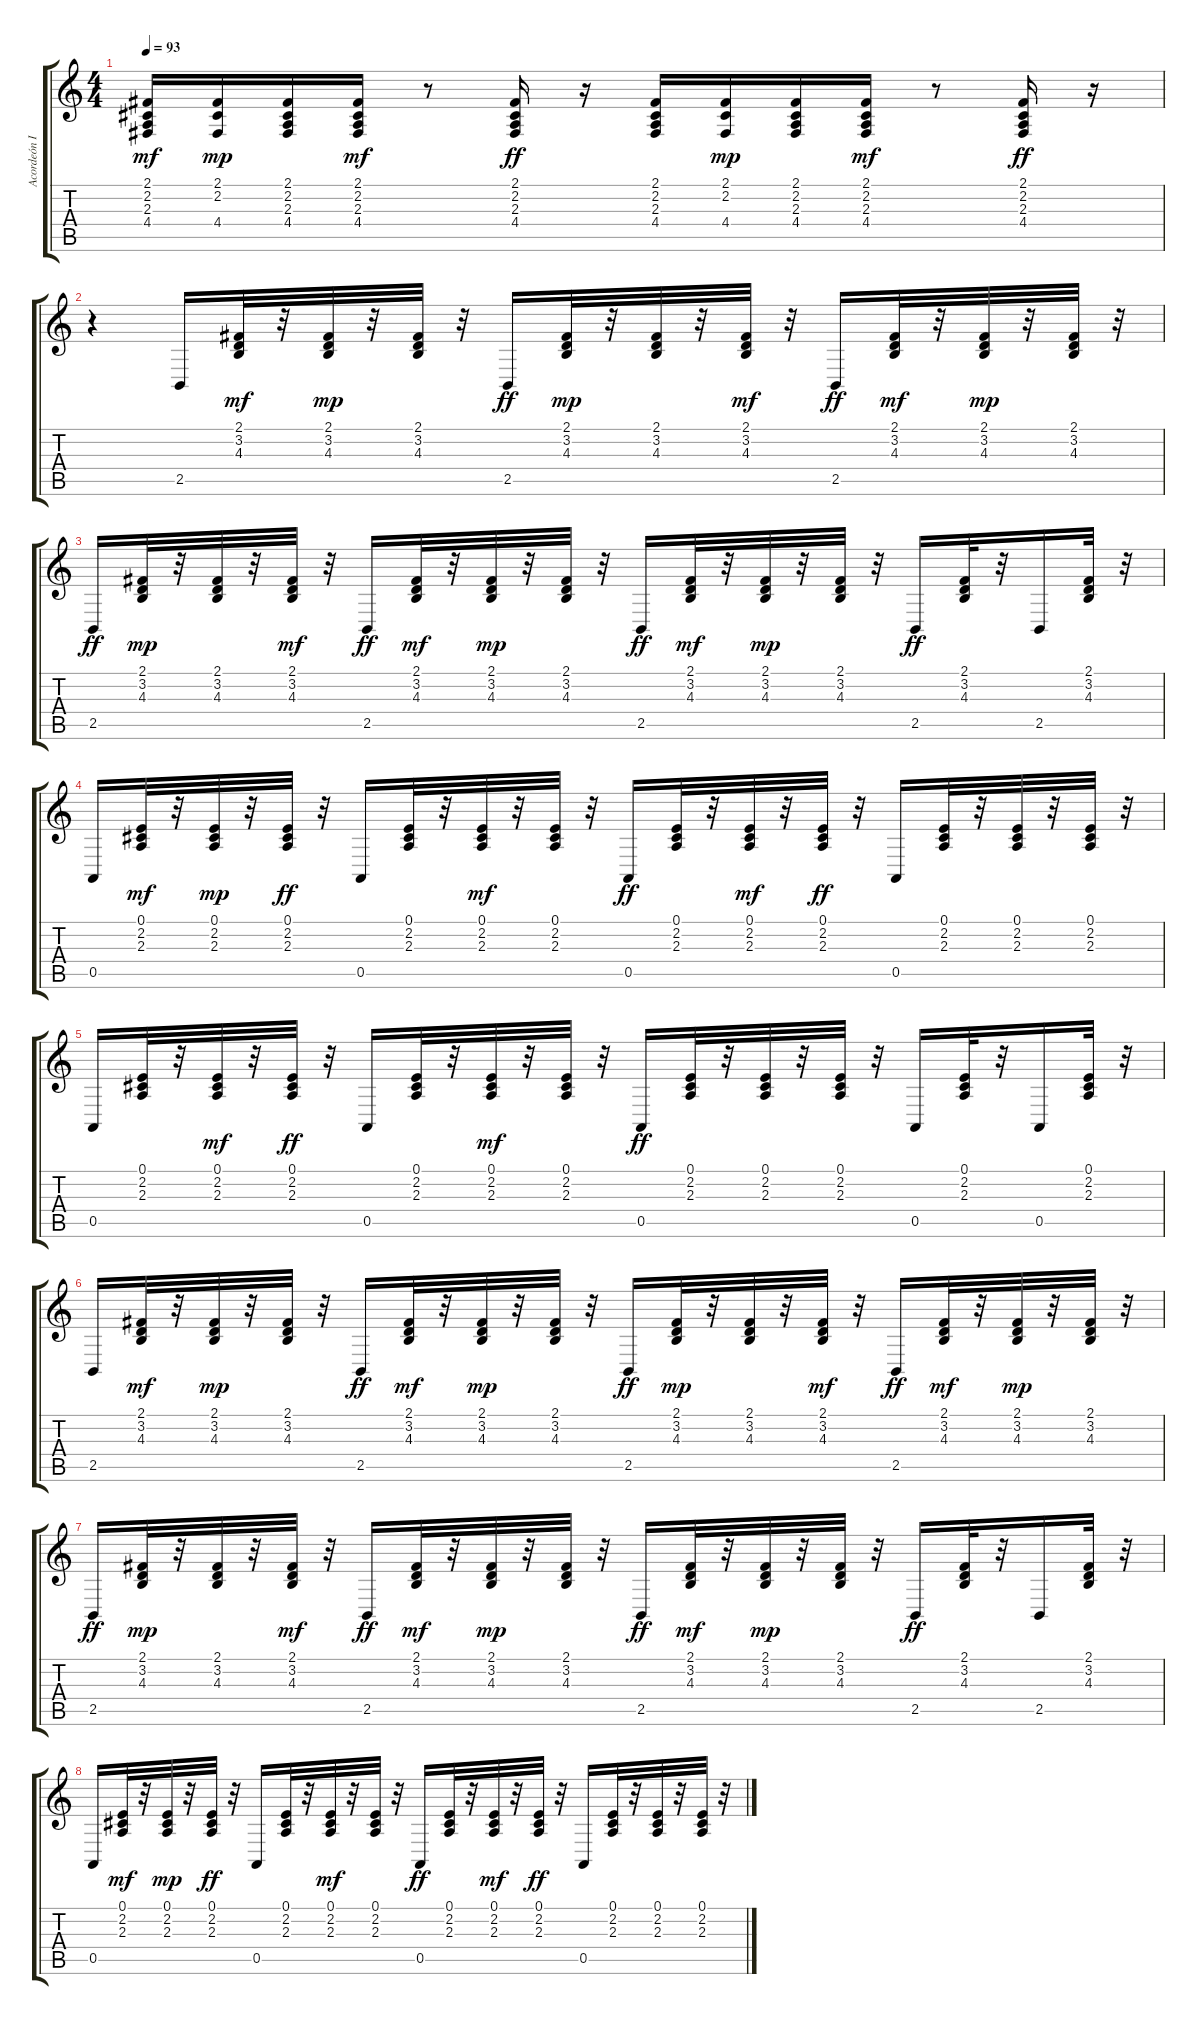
\track ("Acordeón I" "Acordeón I") {instrument accordion}
\staff {score tabs}
\tuning (E4 B3 G3 D3 A2 E2) {hide}
\ts (4 4)
\tempo 93
\clef g2
\ks c
(2.1 2.2 2.3 4.4).16{dy mf} (2.1 2.2 4.4).16{dy mp} (2.1 2.2 2.3 4.4).16 (2.1 2.2 2.3 4.4).16{dy mf} r.8 (2.1 2.2 2.3 4.4).16{dy ff} r.16 (2.1 2.2 2.3 4.4).16 (2.1 2.2 4.4).16{dy mp} (2.1 2.2 2.3 4.4).16 (2.1 2.2 2.3 4.4).16{dy mf} r.8 (2.1 2.2 2.3 4.4).16{dy ff} r.16 |
r.4 2.5.16 (2.1 3.2 4.3).32{dy mf} r.32 (2.1 3.2 4.3).32{dy mp} r.32 (2.1 3.2 4.3).32 r.32 2.5.16{dy ff} (2.1 3.2 4.3).32{dy mp} r.32 (2.1 3.2 4.3).32 r.32 (2.1 3.2 4.3).32{dy mf} r.32 2.5.16{dy ff} (2.1 3.2 4.3).32{dy mf} r.32 (2.1 3.2 4.3).32{dy mp} r.32 (2.1 3.2 4.3).32 r.32 |
2.5.16{dy ff} (2.1 3.2 4.3).32{dy mp} r.32 (2.1 3.2 4.3).32 r.32 (2.1 3.2 4.3).32{dy mf} r.32 2.5.16{dy ff} (2.1 3.2 4.3).32{dy mf} r.32 (2.1 3.2 4.3).32{dy mp} r.32 (2.1 3.2 4.3).32 r.32 2.5.16{dy ff} (2.1 3.2 4.3).32{dy mf} r.32 (2.1 3.2 4.3).32{dy mp} r.32 (2.1 3.2 4.3).32 r.32 2.5.16{dy ff} (2.1 3.2 4.3).32 r.32 2.5.16 (2.1 3.2 4.3).32 r.32 |
0.5.16 (0.1 2.2 2.3).32{dy mf} r.32 (0.1 2.2 2.3).32{dy mp} r.32 (0.1 2.2 2.3).32{dy ff} r.32 0.5.16 (0.1 2.2 2.3).32 r.32 (0.1 2.2 2.3).32{dy mf} r.32 (0.1 2.2 2.3).32 r.32 0.5.16{dy ff} (0.1 2.2 2.3).32 r.32 (0.1 2.2 2.3).32{dy mf} r.32 (0.1 2.2 2.3).32{dy ff} r.32 0.5.16 (0.1 2.2 2.3).32 r.32 (0.1 2.2 2.3).32 r.32 (0.1 2.2 2.3).32 r.32 |
0.5.16 (0.1 2.2 2.3).32 r.32 (0.1 2.2 2.3).32{dy mf} r.32 (0.1 2.2 2.3).32{dy ff} r.32 0.5.16 (0.1 2.2 2.3).32 r.32 (0.1 2.2 2.3).32{dy mf} r.32 (0.1 2.2 2.3).32 r.32 0.5.16{dy ff} (0.1 2.2 2.3).32 r.32 (0.1 2.2 2.3).32 r.32 (0.1 2.2 2.3).32 r.32 0.5.16 (0.1 2.2 2.3).32 r.32 0.5.16 (0.1 2.2 2.3).32 r.32 |
2.5.16 (2.1 3.2 4.3).32{dy mf} r.32 (2.1 3.2 4.3).32{dy mp} r.32 (2.1 3.2 4.3).32 r.32 2.5.16{dy ff} (2.1 3.2 4.3).32{dy mf} r.32 (2.1 3.2 4.3).32{dy mp} r.32 (2.1 3.2 4.3).32 r.32 2.5.16{dy ff} (2.1 3.2 4.3).32{dy mp} r.32 (2.1 3.2 4.3).32 r.32 (2.1 3.2 4.3).32{dy mf} r.32 2.5.16{dy ff} (2.1 3.2 4.3).32{dy mf} r.32 (2.1 3.2 4.3).32{dy mp} r.32 (2.1 3.2 4.3).32 r.32 |
2.5.16{dy ff} (2.1 3.2 4.3).32{dy mp} r.32 (2.1 3.2 4.3).32 r.32 (2.1 3.2 4.3).32{dy mf} r.32 2.5.16{dy ff} (2.1 3.2 4.3).32{dy mf} r.32 (2.1 3.2 4.3).32{dy mp} r.32 (2.1 3.2 4.3).32 r.32 2.5.16{dy ff} (2.1 3.2 4.3).32{dy mf} r.32 (2.1 3.2 4.3).32{dy mp} r.32 (2.1 3.2 4.3).32 r.32 2.5.16{dy ff} (2.1 3.2 4.3).32 r.32 2.5.16 (2.1 3.2 4.3).32 r.32 |
0.5.16 (0.1 2.2 2.3).32{dy mf} r.32 (0.1 2.2 2.3).32{dy mp} r.32 (0.1 2.2 2.3).32{dy ff} r.32 0.5.16 (0.1 2.2 2.3).32 r.32 (0.1 2.2 2.3).32{dy mf} r.32 (0.1 2.2 2.3).32 r.32 0.5.16{dy ff} (0.1 2.2 2.3).32 r.32 (0.1 2.2 2.3).32{dy mf} r.32 (0.1 2.2 2.3).32{dy ff} r.32 0.5.16 (0.1 2.2 2.3).32 r.32 (0.1 2.2 2.3).32 r.32 (0.1 2.2 2.3).32 r.32
